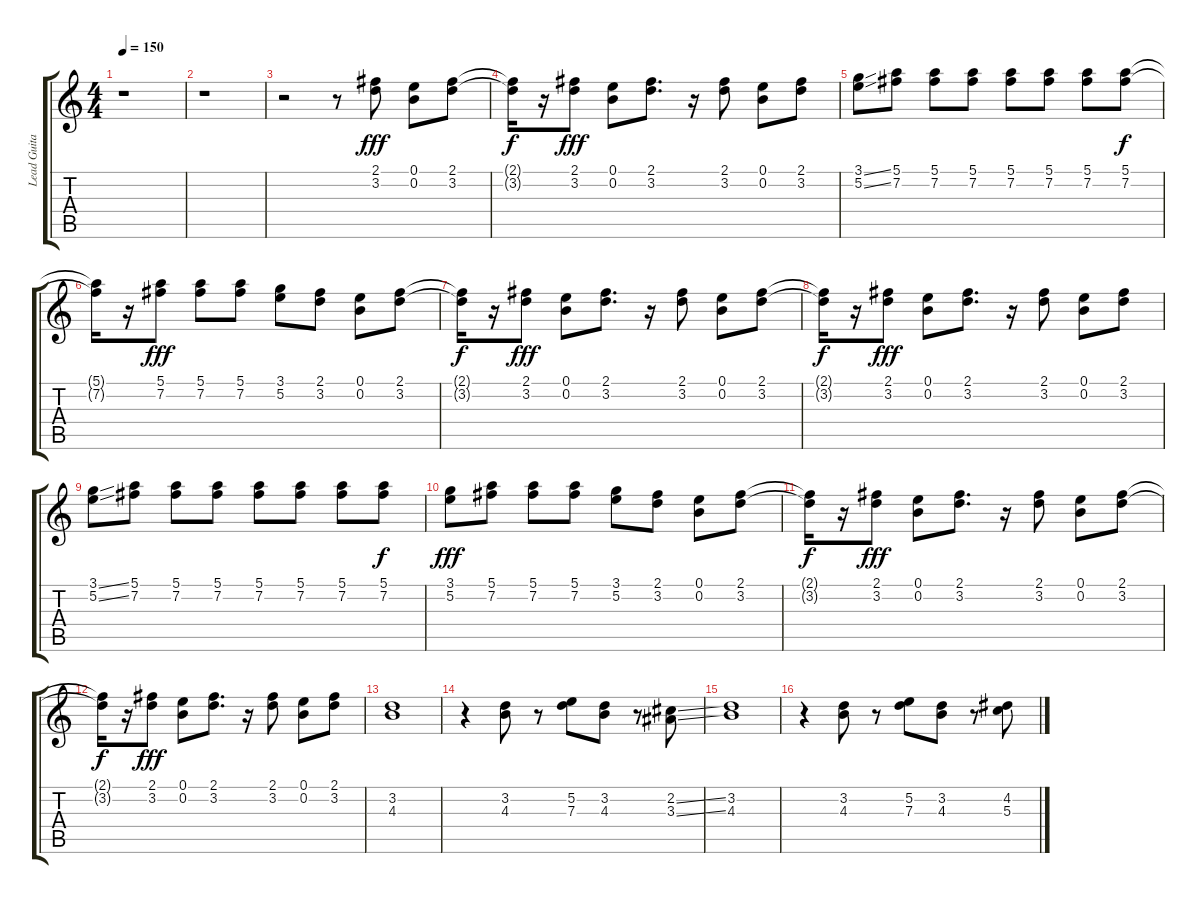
\track ("Lead Guitar" "Lead Guita") {instrument distortionguitar}
\staff {score tabs}
\tuning (E4 B3 G3 D3 A2 E2) {hide}
\ts (4 4)
\tempo 150
\clef g2
\ks c
r.1{dy f} |
r.1 |
r.2 r.8 (2.1 3.2).8{dy fff} (0.1 0.2).8 (2.1 3.2).8 |
(2.1{t} 3.2{t}).16{dy f} r.16 (2.1 3.2).8{dy fff} (0.1 0.2).8 (2.1 3.2).8{d} r.16 (2.1 3.2).8 (0.1 0.2).8 (2.1 3.2).8 |
(3.1{ss} 5.2{ss}).8 (5.1 7.2).8 (5.1 7.2).8 (5.1 7.2).8 (5.1 7.2).8 (5.1 7.2).8 (5.1 7.2).8 (5.1 7.2).8{dy f} |
(5.1{t} 7.2{t}).16 r.16 (5.1 7.2).8{dy fff} (5.1 7.2).8 (5.1 7.2).8 (3.1 5.2).8 (2.1 3.2).8 (0.1 0.2).8 (2.1 3.2).8 |
(2.1{t} 3.2{t}).16{dy f} r.16 (2.1 3.2).8{dy fff} (0.1 0.2).8 (2.1 3.2).8{d} r.16 (2.1 3.2).8 (0.1 0.2).8 (2.1 3.2).8 |
(2.1{t} 3.2{t}).16{dy f} r.16 (2.1 3.2).8{dy fff} (0.1 0.2).8 (2.1 3.2).8{d} r.16 (2.1 3.2).8 (0.1 0.2).8 (2.1 3.2).8 |
(3.1{ss} 5.2{ss}).8 (5.1 7.2).8 (5.1 7.2).8 (5.1 7.2).8 (5.1 7.2).8 (5.1 7.2).8 (5.1 7.2).8 (5.1 7.2).8{dy f} |
(3.1 5.2).8{dy fff} (5.1 7.2).8 (5.1 7.2).8 (5.1 7.2).8 (3.1 5.2).8 (2.1 3.2).8 (0.1 0.2).8 (2.1 3.2).8 |
(2.1{t} 3.2{t}).16{dy f} r.16 (2.1 3.2).8{dy fff} (0.1 0.2).8 (2.1 3.2).8{d} r.16 (2.1 3.2).8 (0.1 0.2).8 (2.1 3.2).8 |
(2.1{t} 3.2{t}).16{dy f} r.16 (2.1 3.2).8{dy fff} (0.1 0.2).8 (2.1 3.2).8{d} r.16 (2.1 3.2).8 (0.1 0.2).8 (2.1 3.2).8 |
(3.2 4.3).1{volume 4} |
r.4 (3.2 4.3).8 r.8 (5.2 7.3).8 (3.2 4.3).8 r.8 (2.2{ss} 3.3{ss}).8 |
(3.2 4.3).1 |
r.4 (3.2 4.3).8 r.8 (5.2 7.3).8 (3.2 4.3).8 r.8 (4.2{ss} 5.3{ss}).8
